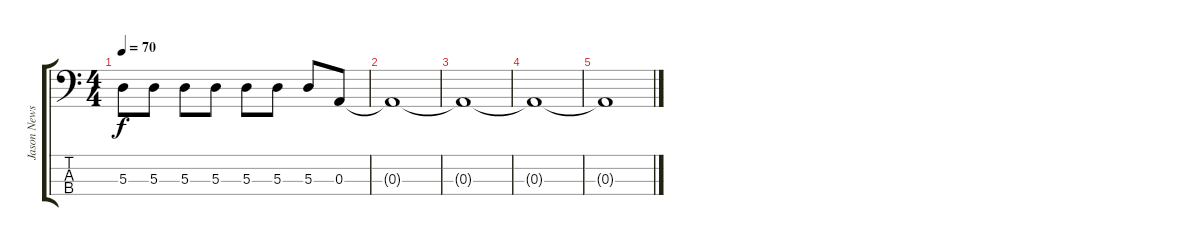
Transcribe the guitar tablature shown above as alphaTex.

\track ("Jason Newsted" "Jason News") {instrument electricbasspick}
\staff {score tabs}
\tuning (G2 D2 A1 E1) {hide}
\ts (4 4)
\tempo 70
\clef f4
\ks c
5.3.8{dy f} 5.3.8 5.3.8 5.3.8 5.3.8 5.3.8 5.3.8 0.3.8 |
0.3{t}.1{volume 0} |
0.3{t}.1 |
0.3{t}.1 |
0.3{t}.1
